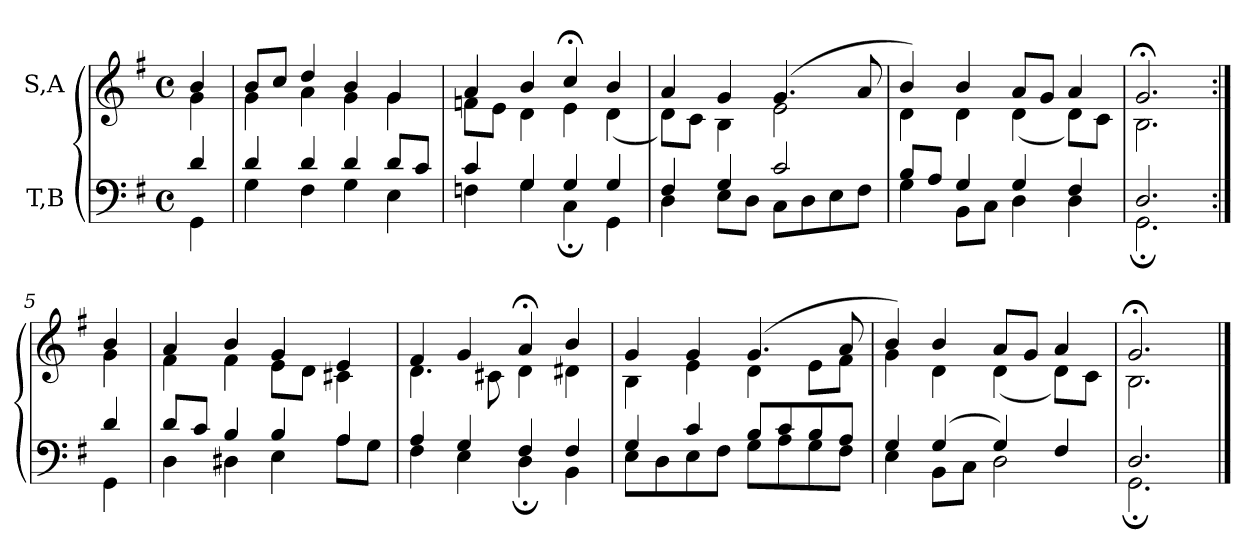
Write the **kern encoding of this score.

**kern	**kern
*part2	*part1
*staff2	*staff1
*I"T,B	*I"S,A
*clefF4	*clefG2
*k[f#]	*k[f#]
*M4/4	*M4/4
*met(c)	*met(c)
=	=
*^	*^
4d	4GG	4b	4g
=1	=1	=1	=1
4d	4G	8bL	4g
.	.	8ccJ	.
4d	4F#	4dd	4a
4d	4G	4b	4g
8dL	4E	4g	4g
8cJ	.	.	.
=2	=2	=2	=2
4c	4Fn	4a	8fnL
.	.	.	8eJ
4G	4G	4b	4d
4G	4C;	4cc;<	4e
4G	4GG	4b	(<4d
=3	=3	=3	=3
4F#	4D	4a	8dL)
.	.	.	8cJ
4G	8EL	4g	4B
.	8DJ	.	.
2c	8CL	(>4.g	2e
.	8D	.	.
.	8E	.	.
.	8F#J	8a	.
=4	=4	=4	=4
8BL	4G	4b)	4d
8AJ	.	.	.
4G	8BBL	4b	4d
.	8CJ	.	.
4G	4D	8aL	(<4d
.	.	8gJ	.
4F#	4D	4a	8dL)
.	.	.	8cJ
=5a	=5a	=5a	=5a
2.D	2.GG;	2.g;<	2.B
=5b:|!	=5b:|!	=5b:|!	=5b:|!
4d	4GG	4b	4g
=6	=6	=6	=6
8dL	4D	4a	4f#
8cJ	.	.	.
4B	4D#X	4b	4f#
4B	4E	4g	8eL
.	.	.	8dJ
4A	8AL	4e	4c#X
.	8GJ	.	.
=7	=7	=7	=7
4A	4F#	4f#	4.d
4G	4E	4g	.
.	.	.	8c#X
4F#	4D;	4a;<	4d
4F#	4BB	4b	4d#X
=8	=8	=8	=8
4G	8EL	4g	4B
.	8D	.	.
4c	8E	4g	4e
.	8F#J	.	.
8BL	8GL	(>4.g	4d
8c	8A	.	.
8B	8G	.	8eL
8AJ	8F#J	8a	8f#J
=9	=9	=9	=9
4G	4E	4b)	4g
(>4G	8BBL	4b	4d
.	8CJ	.	.
4G)	2D	8aL	(<4d
.	.	8gJ	.
4F#	.	4a	8dL)
.	.	.	8cJ
=10	=10	=10	=10
2.D	2.GG;	2.g;<	2.B
*v	*v	*	*
*	*v	*v
==	==
*-	*-
